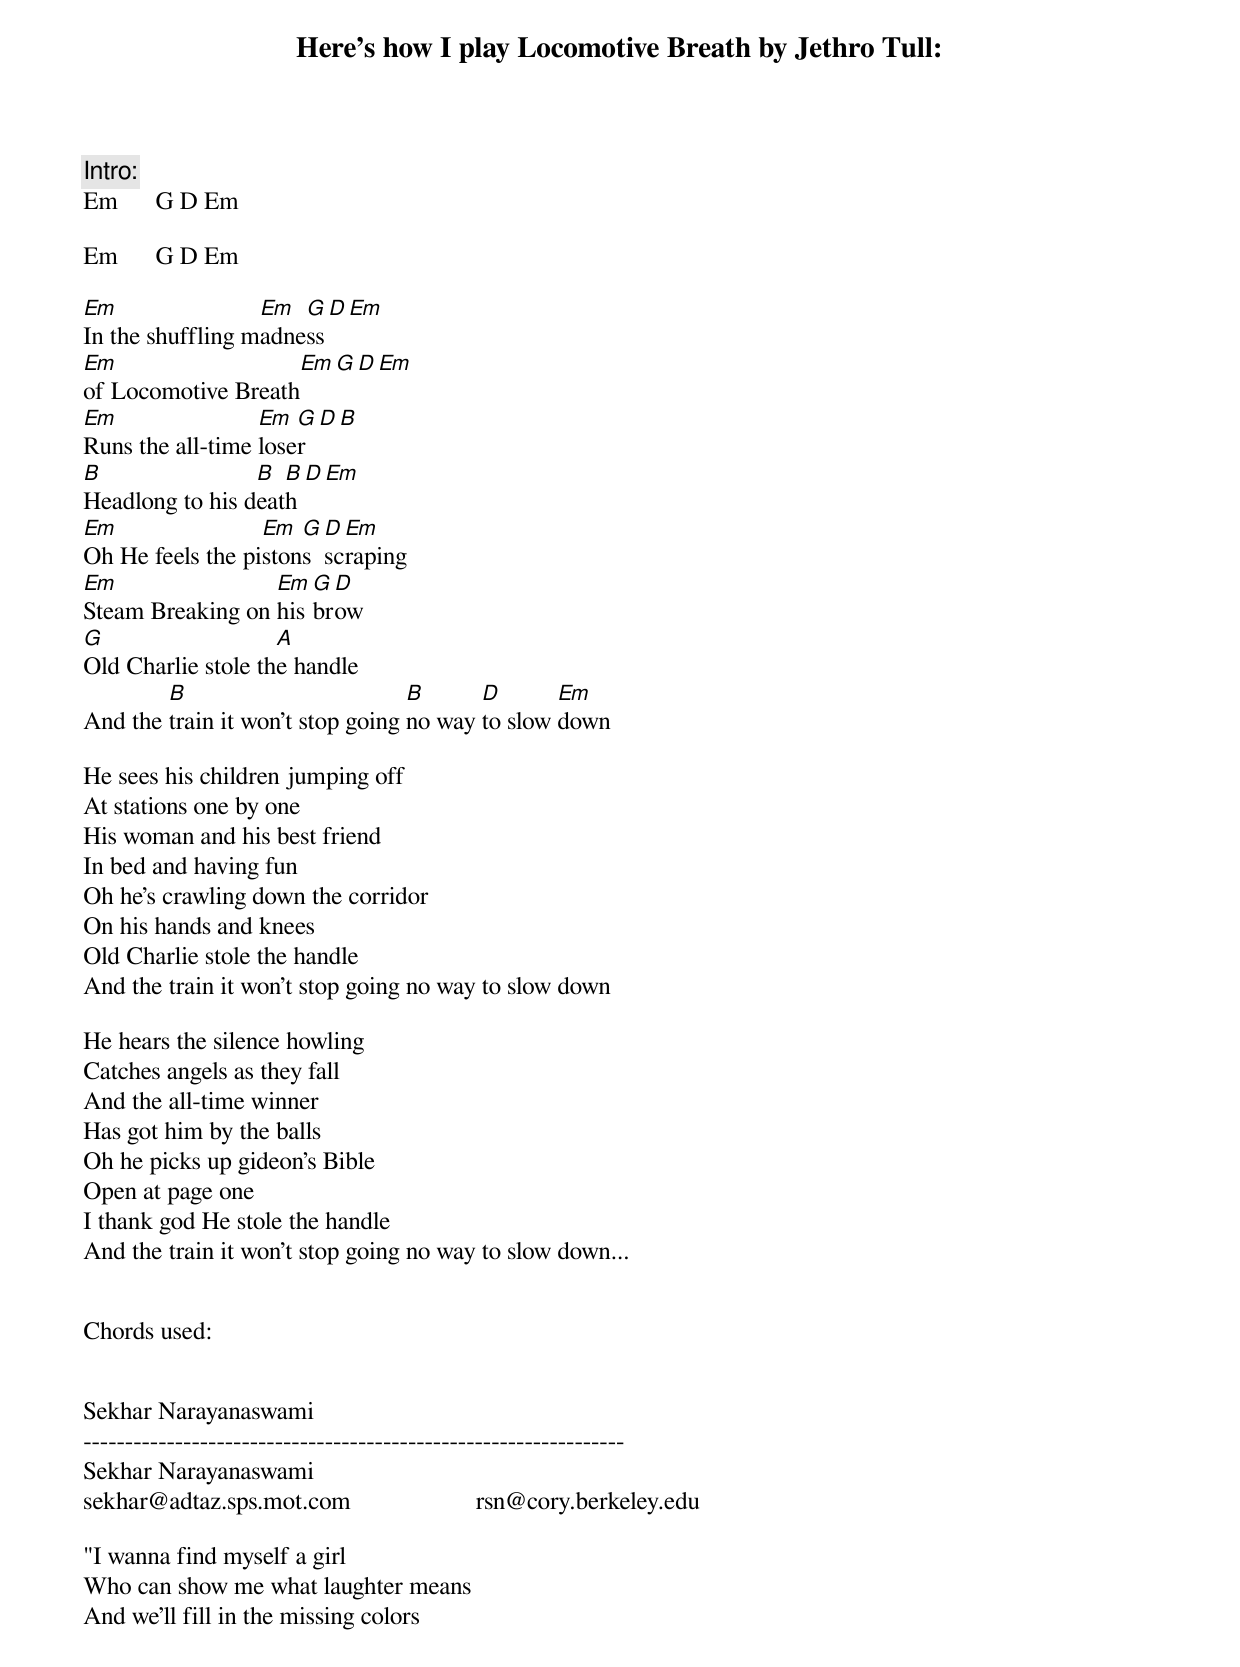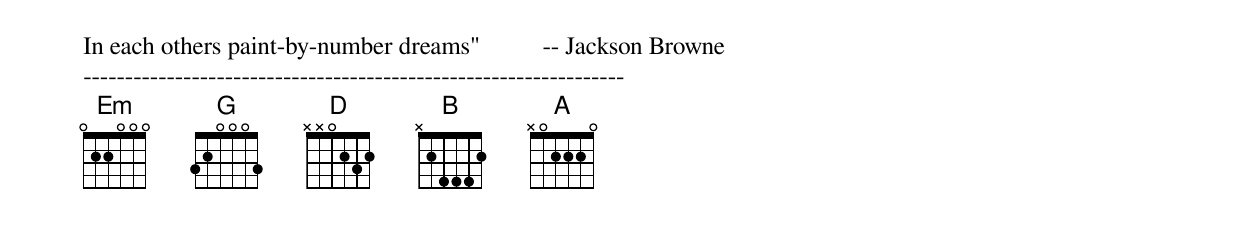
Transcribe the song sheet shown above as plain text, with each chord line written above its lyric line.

Here's how I play Locomotive Breath by Jethro Tull:

Intro:
Em      G D Em

Em      G D Em

Em                Em  G D Em
In the shuffling madness
Em                  Em  G D Em
of Locomotive Breath
Em                Em  G D B
Runs the all-time loser
B                B  B D Em
Headlong to his death
Em                Em  G D Em
Oh He feels the pistons scraping
Em                Em  G D
Steam Breaking on his brow
G                   A
Old Charlie stole the handle
        B                         B      D       Em
And the train it won't stop going no way to slow down

He sees his children jumping off
At stations one by one
His woman and his best friend
In bed and having fun
Oh he's crawling down the corridor
On his hands and knees
Old Charlie stole the handle
And the train it won't stop going no way to slow down

He hears the silence howling
Catches angels as they fall
And the all-time winner
Has got him by the balls
Oh he picks up gideon's Bible
Open at page one
I thank god He stole the handle
And the train it won't stop going no way to slow down...


Chords used:

Em	022000 or x79987
G	320003 or 355433
D	xx0232 or x57775
B	x24442 or 799877
A	x02220 or 577655

Sekhar Narayanaswami
-----------------------------------------------------------------
Sekhar Narayanaswami
sekhar@adtaz.sps.mot.com                    rsn@cory.berkeley.edu

"I wanna find myself a girl
Who can show me what laughter means
And we'll fill in the missing colors
In each others paint-by-number dreams"          -- Jackson Browne
-----------------------------------------------------------------
